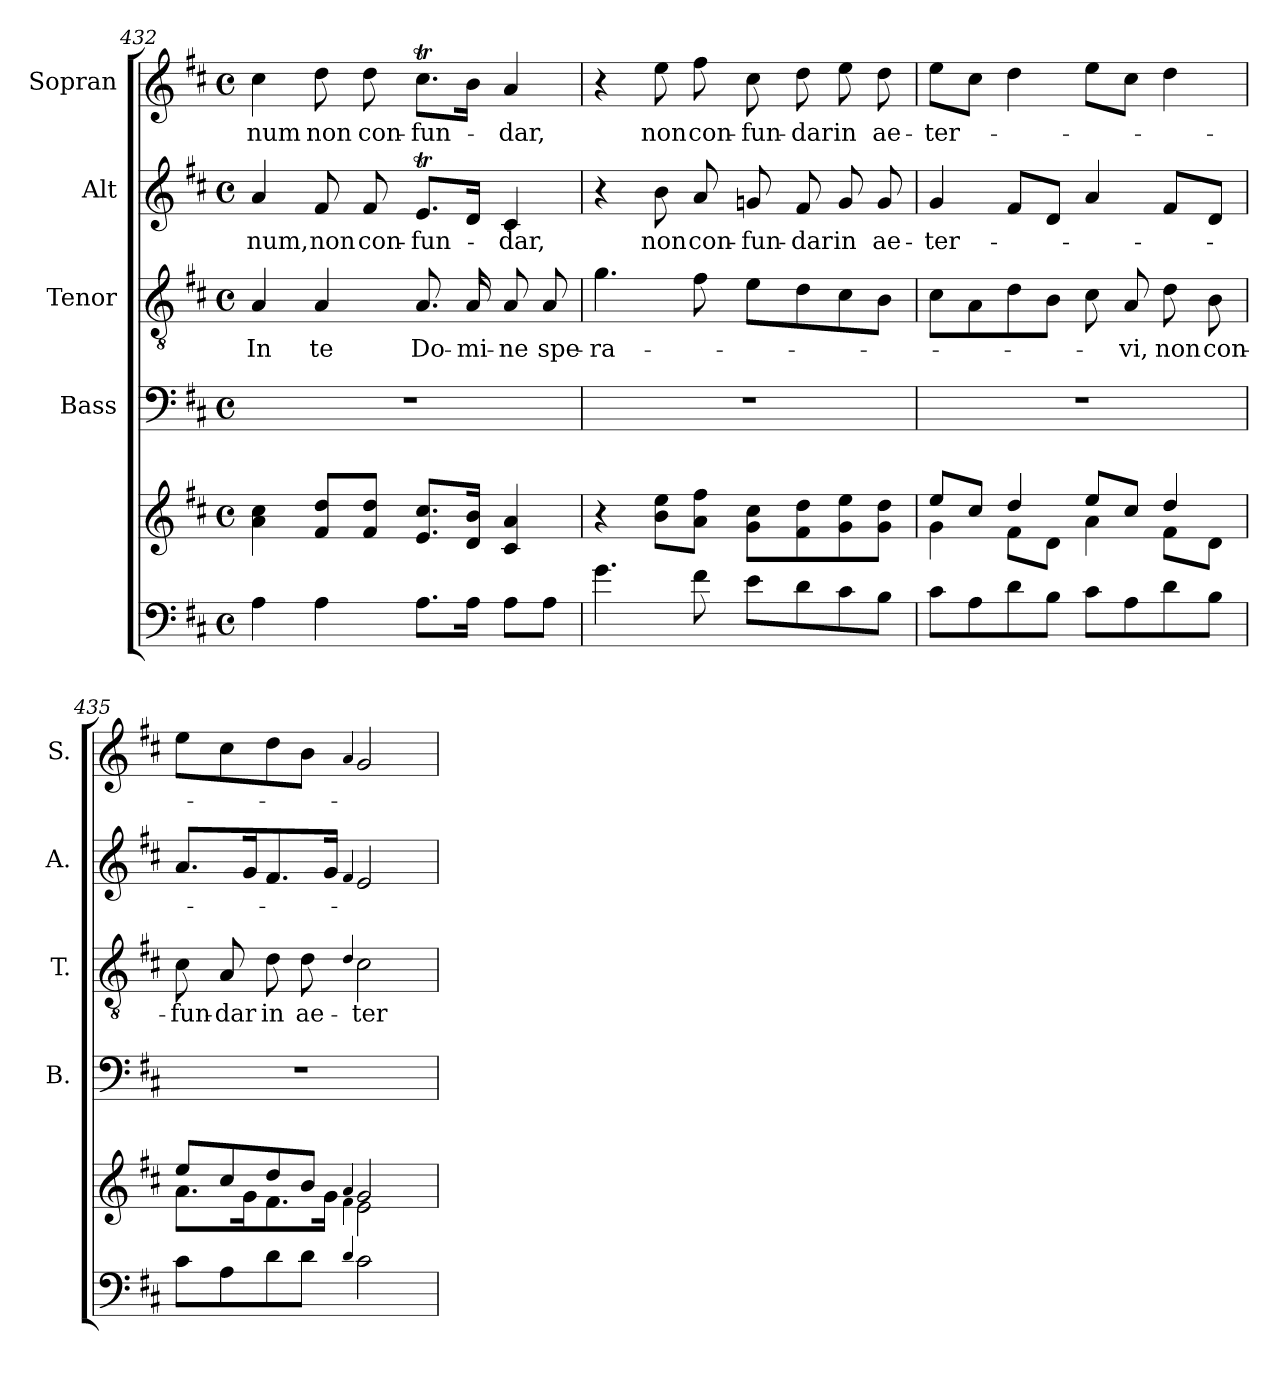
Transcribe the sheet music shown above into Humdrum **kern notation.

**kern	**kern	**kern	**kern	**text	**kern	**text	**kern	**text
*part5	*part5	*part4	*part3	*part3	*part2	*part2	*part1	*part1
*staff6	*staff5	*staff4	*staff3	*staff3	*staff2	*staff2	*staff1	*staff1
*	*	*I"Bass	*I"Tenor	*	*I"Alt	*	*I"Sopran	*
*	*	*I'B.	*I'T.	*	*I'A.	*	*I'S.	*
!!LO:LB:g=z
*clefF4	*clefG2	*clefF4	*clefGv2	*	*clefG2	*	*clefG2	*
*k[f#c#]	*k[f#c#]	*k[f#c#]	*k[f#c#]	*	*k[f#c#]	*	*k[f#c#]	*
*D:	*D:	*D:	*D:	*	*D:	*	*D:	*
*M4/4	*M4/4	*M4/4	*M4/4	*	*M4/4	*	*M4/4	*
*met(c)	*met(c)	*met(c)	*met(c)	*	*met(c)	*	*met(c)	*
=432	=432	=432	=432	=432	=432	=432	=432	=432
!	!	!	!	!LO:LY:b	!	!LO:LY:b	!	!LO:LY:b
4A\	4a\ 4cc#\	1r	4A/	In	4a/	-num,	4cc#\	-num
!	!	!	!	!LO:LY:b	!	!LO:LY:b	!	!LO:LY:b
4A\	8f#/ 8dd/L	.	4A/	te	8f#/	non	8dd\	non
!	!	!	!	!	!	!LO:LY:b	!	!LO:LY:b
.	8f#/ 8dd/J	.	.	.	8f#/	con-	8dd\	con-
!	!	!	!	!LO:LY:b	!	!LO:LY:b	!	!LO:LY:b
8.A\L	8.e/ 8.cc#/L	.	8.A/	Do-	8.eT/L	-fun-	8.cc#t\L	-fun-
!	!	!	!	!LO:LY:b	!	!	!	!
16A\Jk	16d/ 16b/Jk	.	16A/	-mi-	16d/Jk	.	16b\Jk	.
!	!	!	!	!LO:LY:b	!	!LO:LY:b	!	!LO:LY:b
8A\L	4c#/ 4a/	.	8A/	-ne	4c#/	-dar,	4a/	-dar,
!	!	!	!	!LO:LY:b	!	!	!	!
8A\J	.	.	8A/	spe-	.	.	.	.
!!LO:PB:g=z
=433	=433	=433	=433	=433	=433	=433	=433	=433
!	!	!	!	!LO:LY:b	!	!	!	!
4.g\	4r	1r	4.g\	-ra-	4r	.	4r	.
!	!	!	!	!	!	!LO:LY:b	!	!LO:LY:b
.	8b\ 8ee\L	.	.	.	8b\	non	8ee\	non
!	!	!	!	!	!	!LO:LY:b	!	!LO:LY:b
8f#\	8a\ 8ff#\J	.	8f#\	.	8a/	con-	8ff#\	con-
!	!	!	!	!	!	!LO:LY:b	!	!LO:LY:b
8e\L	8g\ 8cc#\L	.	8e\L	.	8gn/	-fun-	8cc#\	-fun-
!	!	!	!	!	!	!LO:LY:b	!	!LO:LY:b
8d\	8f#\ 8dd\	.	8d\	.	8f#/	-dar	8dd\	-dar
!	!	!	!	!	!	!LO:LY:b	!	!LO:LY:b
8c#\	8g\ 8ee\	.	8c#\	.	8g/	in	8ee\	in
!	!	!	!	!	!	!LO:LY:b	!	!LO:LY:b
8B\J	8g\ 8dd\J	.	8B\J	.	8g/	ae-	8dd\	ae-
!!LO:LB:g=z
=434	=434	=434	=434	=434	=434	=434	=434	=434
*	*^	*	*	*	*	*	*	*
!	!	!	!	!	!	!	!LO:LY:b	!	!LO:LY:b
8c#\L	8ee/L	4g\	1r	8c#\L	.	4g/	-ter-	8ee\L	-ter-
8A\	8cc#/J	.	.	8A\	.	.	.	8cc#\J	.
8d\	4dd/	8f#\L	.	8d\	.	8f#/L	.	4dd\	.
8B\J	.	8d\J	.	8B\J	.	8d/J	.	.	.
8c#\L	8ee/L	4a\	.	8c#\	.	4a/	.	8ee\L	.
!	!	!	!	!	!LO:LY:b	!	!	!	!
8A\	8cc#/J	.	.	8A/	-vi,	.	.	8cc#\J	.
!	!	!	!	!	!LO:LY:b	!	!	!	!
8d\	4dd/	8f#\L	.	8d\	non	8f#/L	.	4dd\	.
!	!	!	!	!	!LO:LY:b	!	!	!	!
8B\J	.	8d\J	.	8B\	con-	8d/J	.	.	.
!!LO:PB:g=z
=435	=435	=435	=435	=435	=435	=435	=435	=435	=435
!	!	!	!	!	!LO:LY:b	!	!	!	!
8c#\L	8ee/L	8.a\L	1r	8c#\	-fun-	8.a/L	.	8ee\L	.
!	!	!	!	!	!LO:LY:b	!	!	!	!
8A\	8cc#/	.	.	8A/	-dar	.	.	8cc#\	.
.	.	16g\k	.	.	.	16g/k	.	.	.
!	!	!	!	!	!LO:LY:b	!	!	!	!
8d\	8dd/	8.f#\	.	8d\	in	8.f#/	.	8dd\	.
!	!	!	!	!	!LO:LY:b	!	!	!	!
8d\J	8b/J	.	.	8d\	ae-	.	.	8b\J	.
.	.	16g\Jk	.	.	.	16g/Jk	.	.	.
4qqd/	4qqa/	4qqf#\	.	4qqd/	.	4qqf#/	.	4qqa/	.
!	!	!	!	!	!LO:LY:b	!	!	!	!
2c#\	2g/	2e\	.	2c#\	-ter-	2e/	.	2g/	.
*	*v	*v	*	*	*	*	*	*	*
=	=	=	=	=	=	=	=	=
*-	*-	*-	*-	*-	*-	*-	*-	*-
